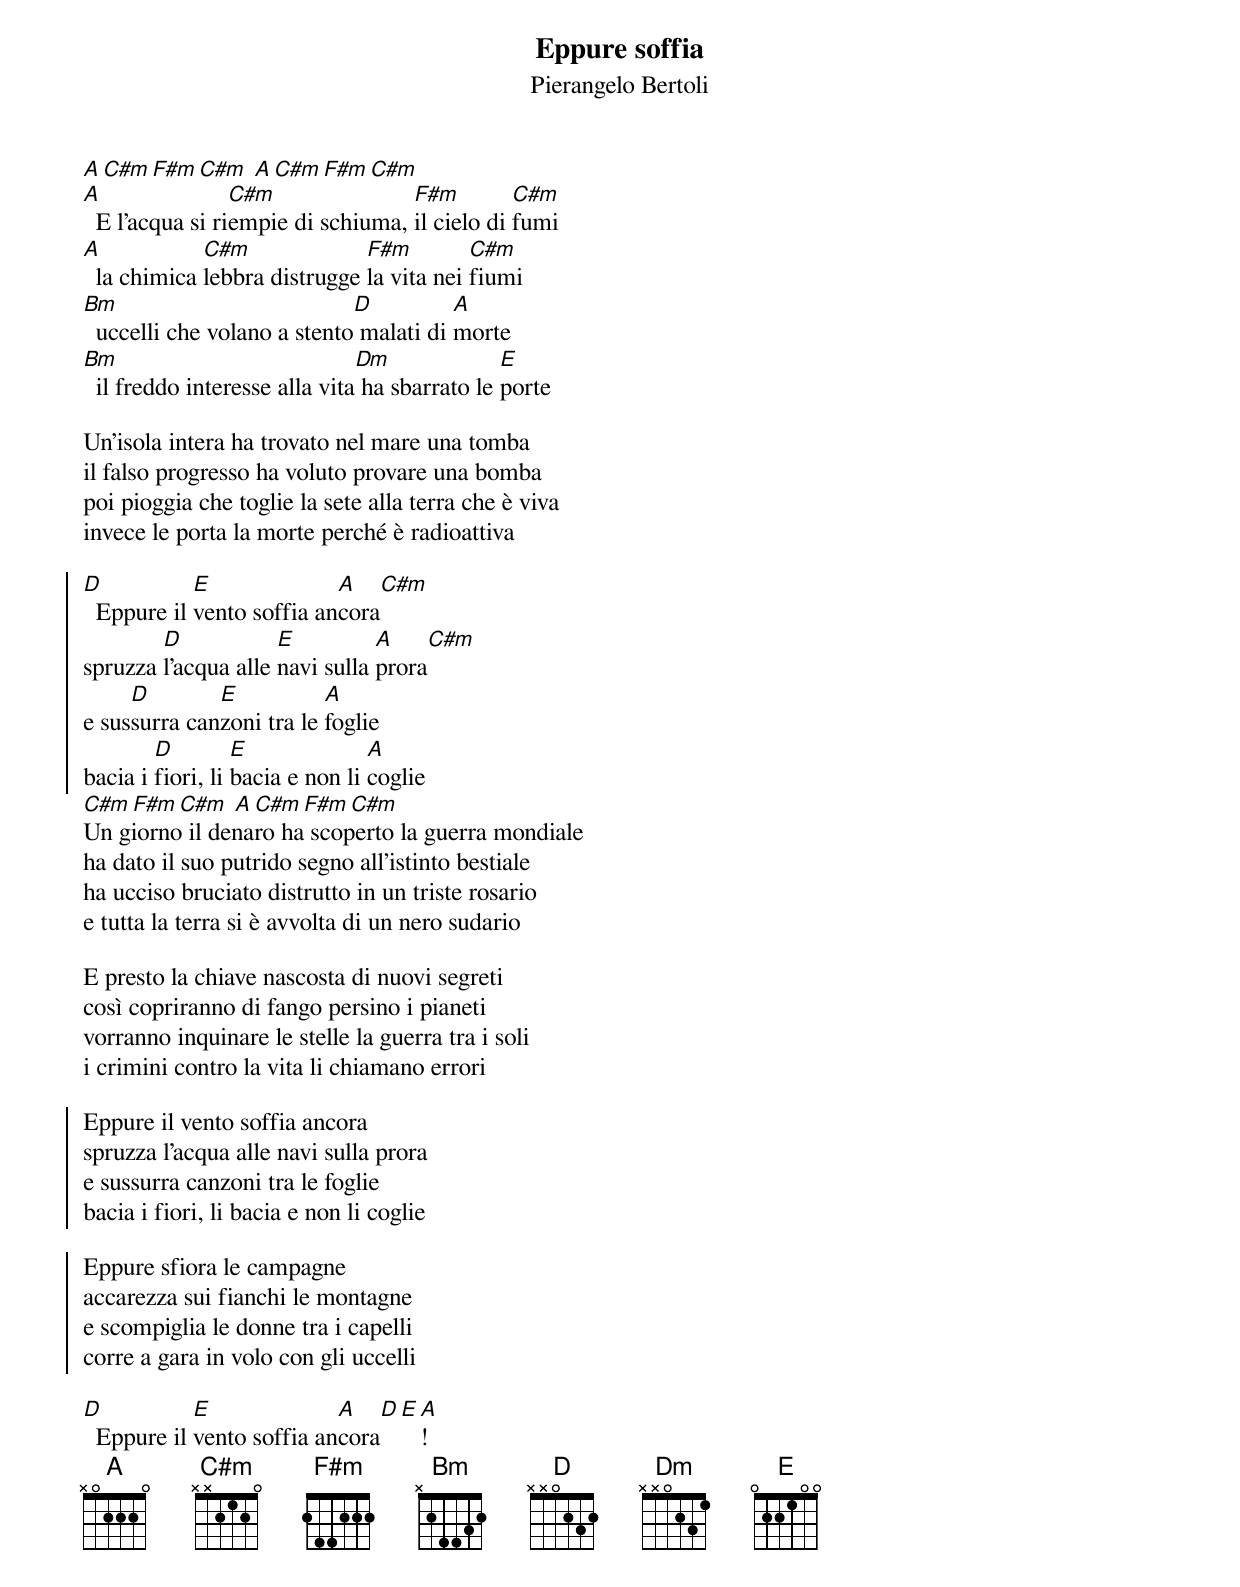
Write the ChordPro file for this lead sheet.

{title: Eppure soffia}
{subtitle: Pierangelo Bertoli}
[A][C#m][F#m][C#m] [A][C#m][F#m][C#m]
[A]  E l'acqua si ri[C#m]empie di schiuma, [F#m]il cielo di [C#m]fumi
[A]  la chimica [C#m]lebbra distrugge [F#m]la vita nei [C#m]fiumi
[Bm]  uccelli che volano a stento[D] malati di [A]morte
[Bm]  il freddo interesse alla vita[Dm] ha sbarrato le [E]porte

Un'isola intera ha trovato nel mare una tomba
il falso progresso ha voluto provare una bomba
poi pioggia che toglie la sete alla terra che è viva
invece le porta la morte perché è radioattiva

{soc}
[D]  Eppure il [E]vento soffia an[A]cora[C#m]
spruzza [D]l'acqua alle [E]navi sulla [A]prora[C#m]
e sus[D]surra can[E]zoni tra le [A]foglie
bacia i [D]fiori, li [E]bacia e non li [A]coglie
{eoc}
[C#m][F#m][C#m] [A][C#m][F#m][C#m]
Un giorno il denaro ha scoperto la guerra mondiale
ha dato il suo putrido segno all'istinto bestiale
ha ucciso bruciato distrutto in un triste rosario
e tutta la terra si è avvolta di un nero sudario

E presto la chiave nascosta di nuovi segreti
così copriranno di fango persino i pianeti
vorranno inquinare le stelle la guerra tra i soli
i crimini contro la vita li chiamano errori

{soc}
Eppure il vento soffia ancora
spruzza l'acqua alle navi sulla prora
e sussurra canzoni tra le foglie
bacia i fiori, li bacia e non li coglie
{eoc}

{soc}
Eppure sfiora le campagne
accarezza sui fianchi le montagne
e scompiglia le donne tra i capelli
corre a gara in volo con gli uccelli
{eoc}

[D]  Eppure il [E]vento soffia an[A]cora[D][E][A]!
